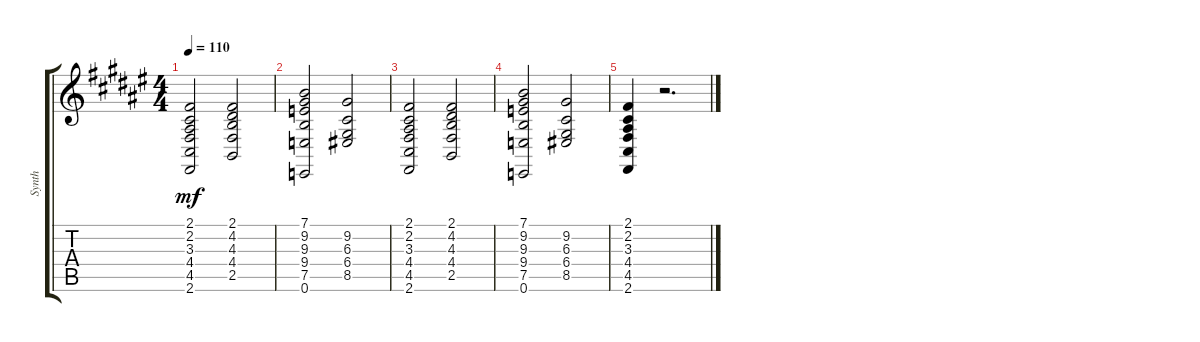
\track ("Synth" "Synth") {instrument lead3calliope}
\staff {score tabs}
\tuning (E4 B3 G3 D3 A2 E2) {hide}
\ts (4 4)
\tempo 110
\clef g2
\ks f#
(2.1 2.2 3.3 4.4 4.5 2.6).2{dy mf} (2.1 4.2 4.3 4.4 2.5).2 |
(7.1 9.2 9.3 9.4 7.5 0.6).2 (9.2 6.3 6.4 8.5).2 |
(2.1 2.2 3.3 4.4 4.5 2.6).2 (2.1 4.2 4.3 4.4 2.5).2 |
(7.1 9.2 9.3 9.4 7.5 0.6).2 (9.2 6.3 6.4 8.5).2 |
(2.1 2.2 3.3 4.4 4.5 2.6).4 r.2{d}
